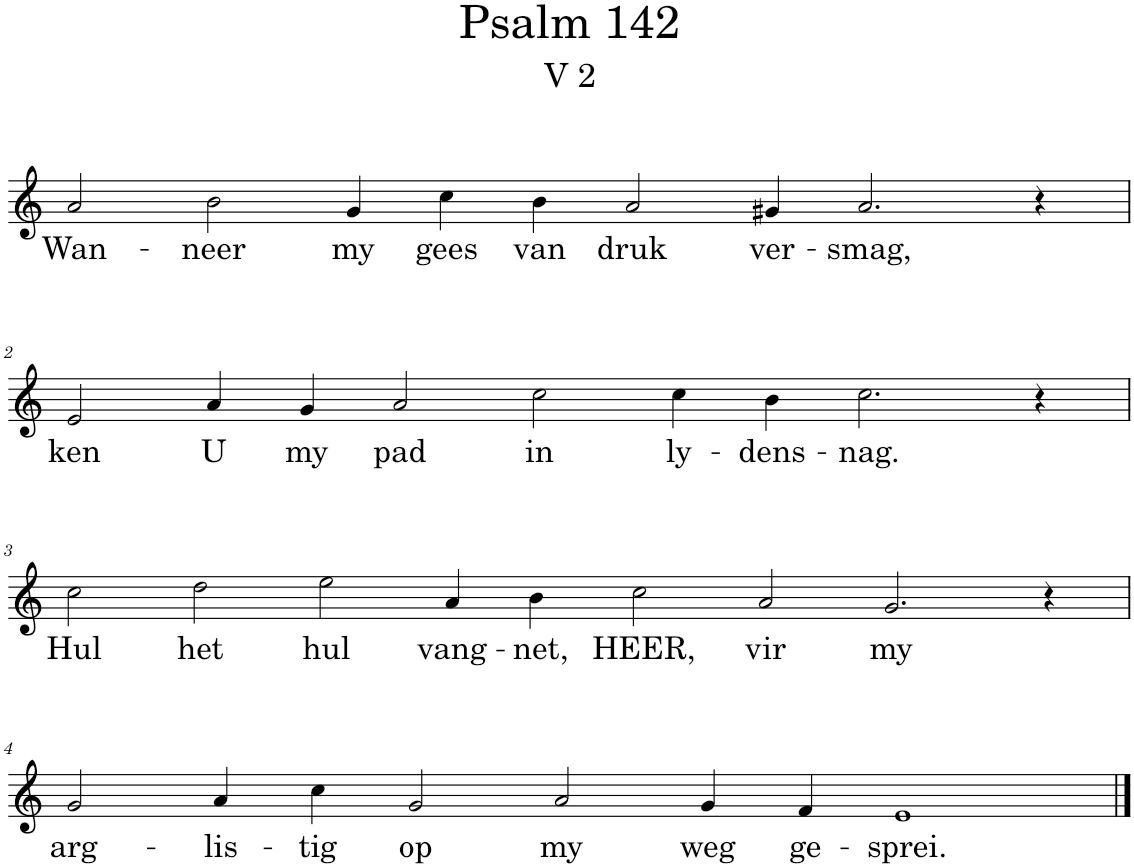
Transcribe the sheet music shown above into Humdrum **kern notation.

**kern	**text
*part1	*part1
*staff1	*staff1
*I"Pipe Organ	*
*I'Org.	*
*clefG2	*
*k[]	*
*M14/4	*
=1	=1
!	!LO:LY:b
2a/	Wan-
!	!LO:LY:b
2b\	-neer
!	!LO:LY:b
4g/	my
!	!LO:LY:b
4cc\	gees
!	!LO:LY:b
4b\	van
!	!LO:LY:b
2a/	druk
!	!LO:LY:b
4g#X/	ver-
!	!LO:LY:b
2.a/	-smag,
4r	.
!!LO:LB:g=z
=2	=2
!	!LO:LY:b
2e/	ken
!	!LO:LY:b
4a/	U
!	!LO:LY:b
4g/	my
!	!LO:LY:b
2a/	pad
!	!LO:LY:b
2cc\	in
!	!LO:LY:b
4cc\	ly-
!	!LO:LY:b
4b\	-dens-
!	!LO:LY:b
2.cc\	-nag.
4r	.
!!LO:LB:g=z
=3	=3
*M16/4	*
!	!LO:LY:b
2cc\	Hul
!	!LO:LY:b
2dd\	het
!	!LO:LY:b
2ee\	hul
!	!LO:LY:b
4a/	vang-
!	!LO:LY:b
4b\	-net,
!	!LO:LY:b
2cc\	HEER,
!	!LO:LY:b
2a/	vir
!	!LO:LY:b
2.g/	my
4r	.
!!LO:LB:g=z
=4	=4
*M14/4	*
!	!LO:LY:b
2g/	arg-
!	!LO:LY:b
4a/	-lis-
!	!LO:LY:b
4cc\	-tig
!	!LO:LY:b
2g/	op
!	!LO:LY:b
2a/	my
!	!LO:LY:b
4g/	weg
!	!LO:LY:b
4f/	ge-
!	!LO:LY:b
1e	-sprei.
==	==
*-	*-
